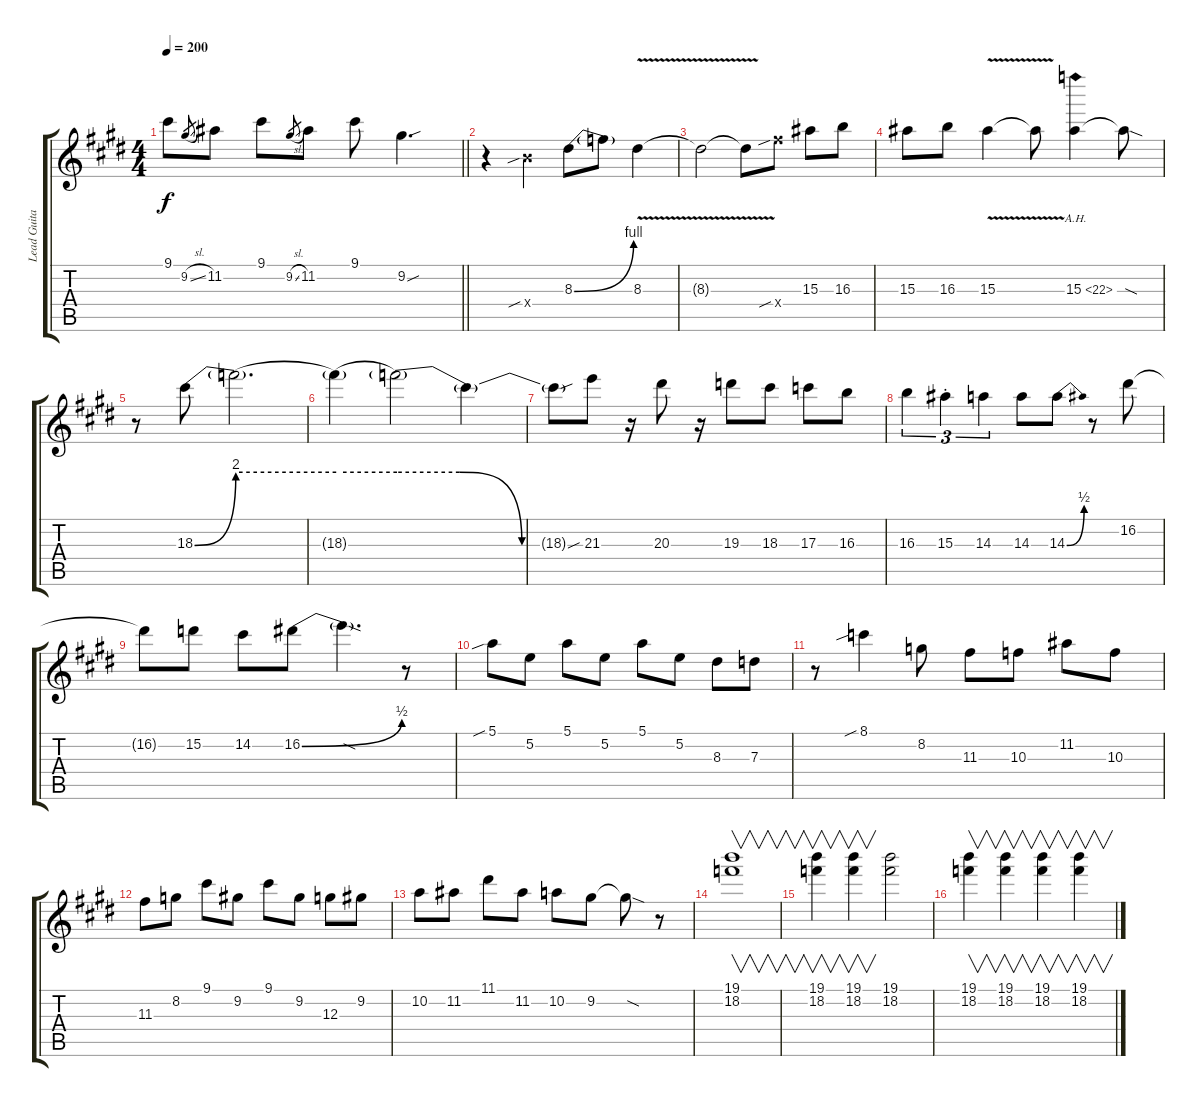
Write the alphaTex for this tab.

\track ("Lead Guitar - Steve Vai" "Lead Guita") {instrument distortionguitar}
\staff {score tabs}
\tuning (E4 B3 G3 D3 A2 E2) {hide}
\ts (4 4)
\tempo 200
\clef g2
\barLineRight lightlight
\ks c#minor
9.1.8{dy f} 9.2{sl}.8{gr} 11.2.8 9.1.8 9.2{sl}.8{gr} 11.2.8 9.1.8 9.2{sou}.4{d} |
\ks e
r.4 9.4{sib x}.4 8.3{be (bend 0 0 60 4)}.8 8.3{t}.8 8.3{v}.4 |
\ks c#minor
8.3{v t}.2 8.3{v t}.8 16.4{sib x}.8 15.3.8 16.3.8 |
15.3.8 16.3.8 15.3{v}.4 15.3{t}.8 15.3{ah 7}.4 15.3{sod t}.8 |
\ks e
r.8 18.3{be (bend 0 0 60 8)}.8 18.3{be (hold 0 8 60 8) t}.2{d} |
\ks c#minor
18.3{be (hold 0 8 60 8) t}.4 18.3{be (custom 0 8 20 8 40 0 60 0) t}.2 18.3{t}.4 |
18.3{sou t}.8 21.3.8 r.16 20.3.8 r.16 19.3.8 18.3.8 17.3.8 16.3.8 |
\ks e
16.3.4{tu (3 2)} 15.3{st}.4{tu (3 2)} 14.3.4{tu (3 2)} 14.3.8 14.3{be (bend 0 0 60 2)}.8 r.8 16.2.8 |
\ks c#minor
16.2{t}.8 15.2.8 14.2.8 16.2{be (bend 0 0 60 2)}.8 16.2{sod t}.4{d} r.8 |
5.1{sib}.8 5.2.8 5.1.8 5.2.8 5.1.8 5.2.8 8.3.8 7.3.8 |
\ks e
r.8 8.1{sib}.4 8.2.8 11.3.8 10.3.8 11.2.8 10.3.8 |
\ks c#minor
11.3.8 8.2.8 9.1.8 9.2.8 9.1.8 9.2.8 12.3.8 9.2.8 |
10.2.8 11.2.8 11.1.8 11.2.8 10.2.8 9.2.8 9.2{sod t}.8 r.8 |
\ks e
(19.1 18.2).1{v} |
\ks c#minor
(19.1 18.2).4{v} (19.1 18.2).4{v} (19.1 18.2).2 |
(19.1 18.2).4{v} (19.1 18.2).4{v} (19.1 18.2).4{v} (19.1 18.2).4{v}
